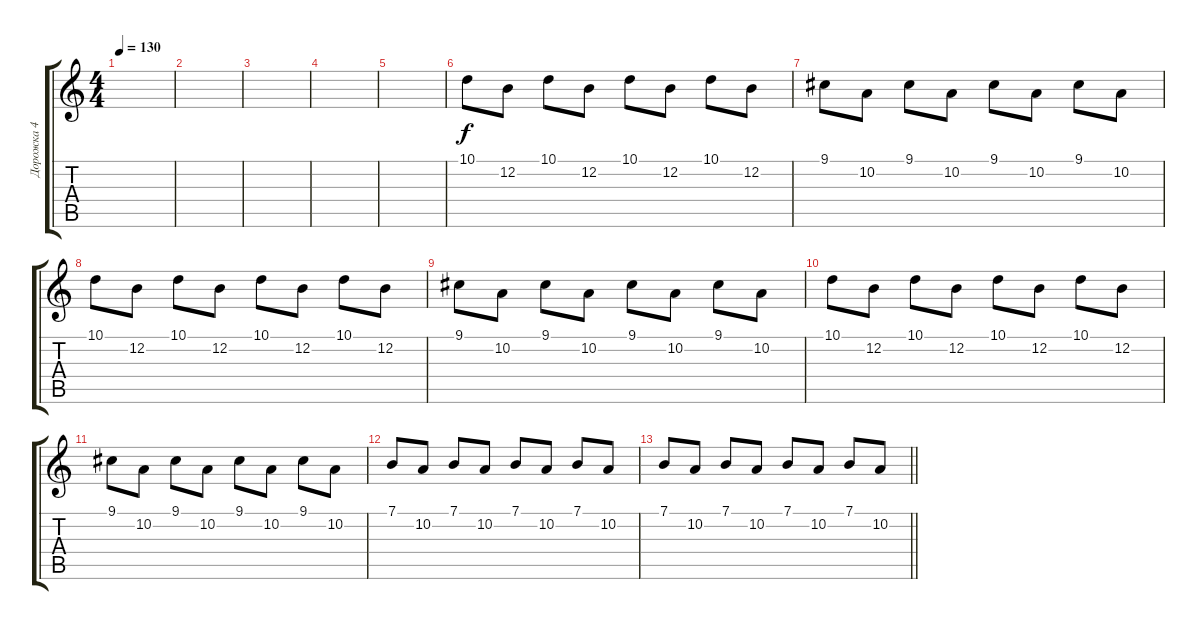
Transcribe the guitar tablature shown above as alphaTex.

\track ("Дорожка 4" "Дорожка 4") {instrument lead2sawtooth}
\staff {score tabs}
\tuning (E4 B3 G3 D3 A2 E2) {hide}
\ts (4 4)
\tempo 130
\clef g2
\ks c
|
|
|
|
|
10.1.8 12.2.8 10.1.8 12.2.8 10.1.8 12.2.8 10.1.8 12.2.8 |
9.1.8 10.2.8 9.1.8 10.2.8 9.1.8 10.2.8 9.1.8 10.2.8 |
10.1.8 12.2.8 10.1.8 12.2.8 10.1.8 12.2.8 10.1.8 12.2.8 |
9.1.8 10.2.8 9.1.8 10.2.8 9.1.8 10.2.8 9.1.8 10.2.8 |
10.1.8 12.2.8 10.1.8 12.2.8 10.1.8 12.2.8 10.1.8 12.2.8 |
9.1.8 10.2.8 9.1.8 10.2.8 9.1.8 10.2.8 9.1.8 10.2.8 |
7.1.8 10.2.8 7.1.8 10.2.8 7.1.8 10.2.8 7.1.8 10.2.8 |
\barLineRight lightlight
7.1.8 10.2.8 7.1.8 10.2.8 7.1.8 10.2.8 7.1.8 10.2.8
